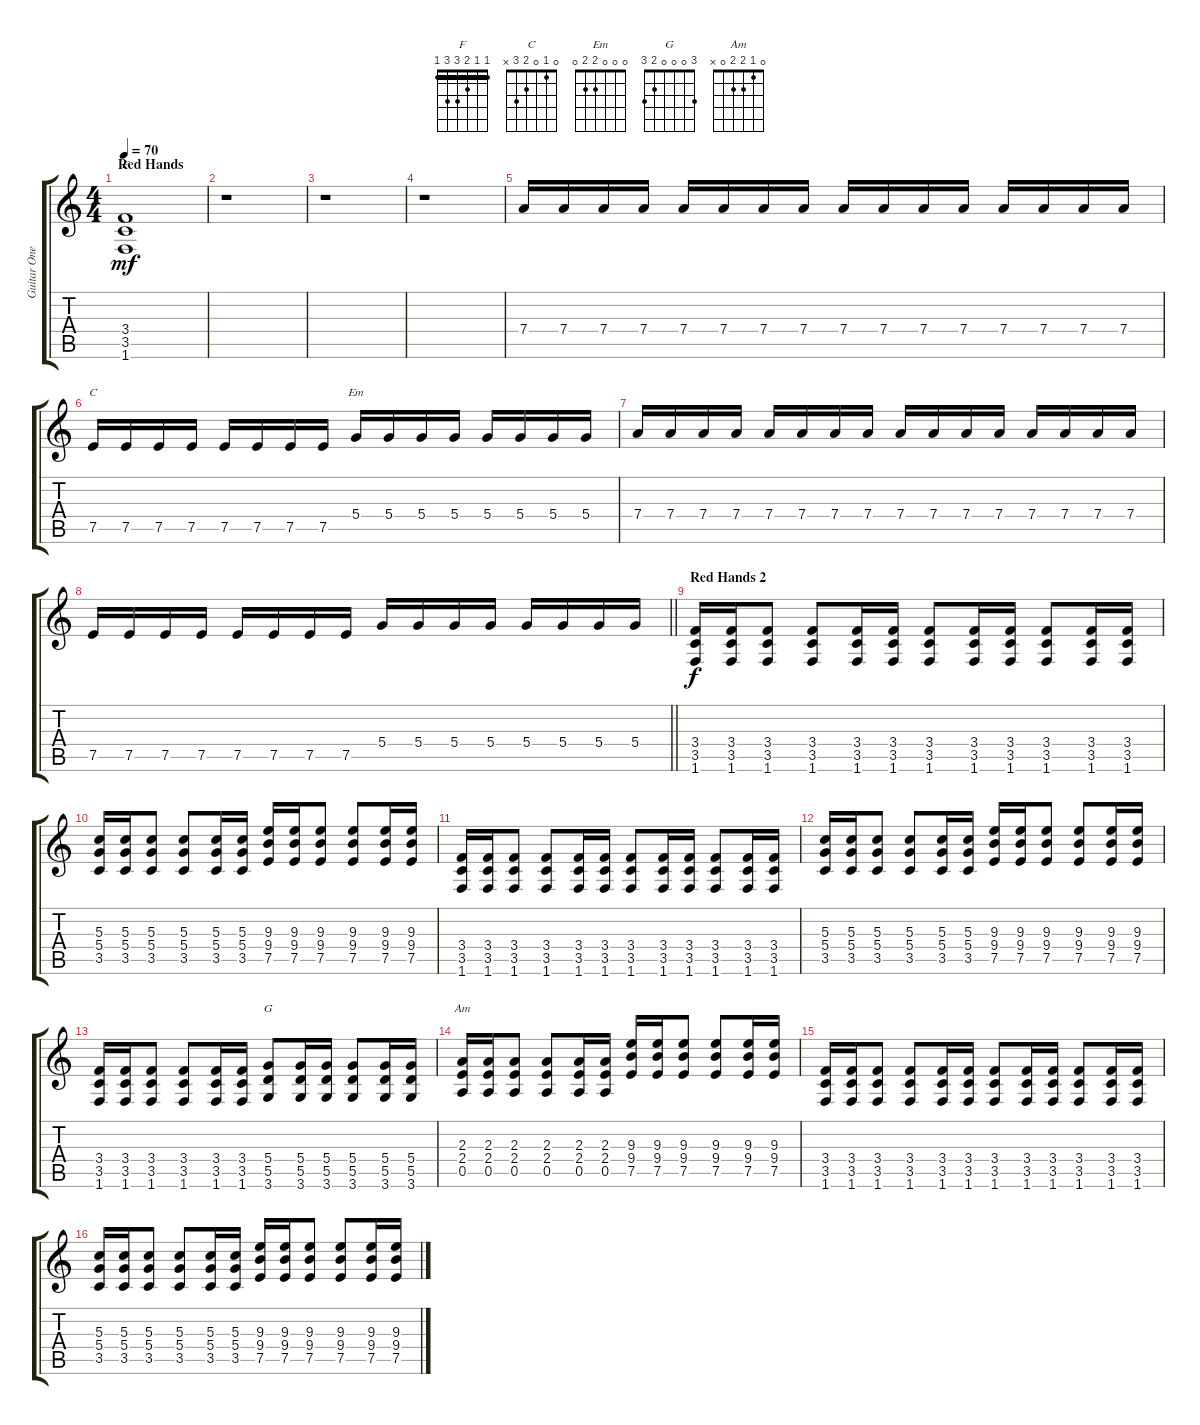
\track ("Guitar One" "Guitar One") {instrument overdrivenguitar}
\staff {score tabs}
\tuning (E4 B3 G3 D3 A2 E2) {hide}
\chord ("F" 1 1 2 3 3 1) {barre 1}
\chord ("C" 0 1 0 2 3 x)
\chord ("Em" 0 0 0 2 2 0)
\chord ("G" 3 0 0 0 2 3)
\chord ("Am" 0 1 2 2 0 x)
\ts (4 4)
\section ("" "Red Hands")
\tempo 70
\clef g2
\ks c
(3.4 3.5 1.6).1{ch "F" dy mf volume 0} |
r.1 |
r.1 |
r.1{volume 5} |
7.4.16{volume 11} 7.4.16 7.4.16 7.4.16 7.4.16 7.4.16 7.4.16 7.4.16 7.4.16 7.4.16 7.4.16 7.4.16 7.4.16 7.4.16 7.4.16 7.4.16 |
7.5.16{ch "C"} 7.5.16 7.5.16 7.5.16 7.5.16 7.5.16 7.5.16 7.5.16 5.4.16{ch "Em"} 5.4.16 5.4.16 5.4.16 5.4.16 5.4.16 5.4.16 5.4.16 |
7.4.16 7.4.16 7.4.16 7.4.16 7.4.16 7.4.16 7.4.16 7.4.16 7.4.16 7.4.16 7.4.16 7.4.16 7.4.16 7.4.16 7.4.16 7.4.16 |
\barLineRight lightlight
7.5.16 7.5.16 7.5.16 7.5.16 7.5.16 7.5.16 7.5.16 7.5.16 5.4.16 5.4.16 5.4.16 5.4.16 5.4.16 5.4.16 5.4.16 5.4.16 |
\section ("" "Red Hands 2")
(3.4 3.5 1.6).16{dy f} (3.4 3.5 1.6).16 (3.4 3.5 1.6).8 (3.4 3.5 1.6).8 (3.4 3.5 1.6).16 (3.4 3.5 1.6).16 (3.4 3.5 1.6).8 (3.4 3.5 1.6).16 (3.4 3.5 1.6).16 (3.4 3.5 1.6).8 (3.4 3.5 1.6).16 (3.4 3.5 1.6).16 |
(5.3 5.4 3.5).16 (5.3 5.4 3.5).16 (5.3 5.4 3.5).8 (5.3 5.4 3.5).8 (5.3 5.4 3.5).16 (5.3 5.4 3.5).16 (9.3 9.4 7.5).16 (9.3 9.4 7.5).16 (9.3 9.4 7.5).8 (9.3 9.4 7.5).8 (9.3 9.4 7.5).16 (9.3 9.4 7.5).16 |
(3.4 3.5 1.6).16 (3.4 3.5 1.6).16 (3.4 3.5 1.6).8 (3.4 3.5 1.6).8 (3.4 3.5 1.6).16 (3.4 3.5 1.6).16 (3.4 3.5 1.6).8 (3.4 3.5 1.6).16 (3.4 3.5 1.6).16 (3.4 3.5 1.6).8 (3.4 3.5 1.6).16 (3.4 3.5 1.6).16 |
(5.3 5.4 3.5).16 (5.3 5.4 3.5).16 (5.3 5.4 3.5).8 (5.3 5.4 3.5).8 (5.3 5.4 3.5).16 (5.3 5.4 3.5).16 (9.3 9.4 7.5).16 (9.3 9.4 7.5).16 (9.3 9.4 7.5).8 (9.3 9.4 7.5).8 (9.3 9.4 7.5).16 (9.3 9.4 7.5).16 |
(3.4 3.5 1.6).16 (3.4 3.5 1.6).16 (3.4 3.5 1.6).8 (3.4 3.5 1.6).8 (3.4 3.5 1.6).16 (3.4 3.5 1.6).16 (5.4 5.5 3.6).8{ch "G"} (5.4 5.5 3.6).16 (5.4 5.5 3.6).16 (5.4 5.5 3.6).8 (5.4 5.5 3.6).16 (5.4 5.5 3.6).16 |
(2.3 2.4 0.5).16{ch "Am"} (2.3 2.4 0.5).16 (2.3 2.4 0.5).8 (2.3 2.4 0.5).8 (2.3 2.4 0.5).16 (2.3 2.4 0.5).16 (9.3 9.4 7.5).16 (9.3 9.4 7.5).16 (9.3 9.4 7.5).8 (9.3 9.4 7.5).8 (9.3 9.4 7.5).16 (9.3 9.4 7.5).16 |
(3.4 3.5 1.6).16 (3.4 3.5 1.6).16 (3.4 3.5 1.6).8 (3.4 3.5 1.6).8 (3.4 3.5 1.6).16 (3.4 3.5 1.6).16 (3.4 3.5 1.6).8 (3.4 3.5 1.6).16 (3.4 3.5 1.6).16 (3.4 3.5 1.6).8 (3.4 3.5 1.6).16 (3.4 3.5 1.6).16 |
(5.3 5.4 3.5).16 (5.3 5.4 3.5).16 (5.3 5.4 3.5).8 (5.3 5.4 3.5).8 (5.3 5.4 3.5).16 (5.3 5.4 3.5).16 (9.3 9.4 7.5).16 (9.3 9.4 7.5).16 (9.3 9.4 7.5).8 (9.3 9.4 7.5).8 (9.3 9.4 7.5).16 (9.3 9.4 7.5).16
